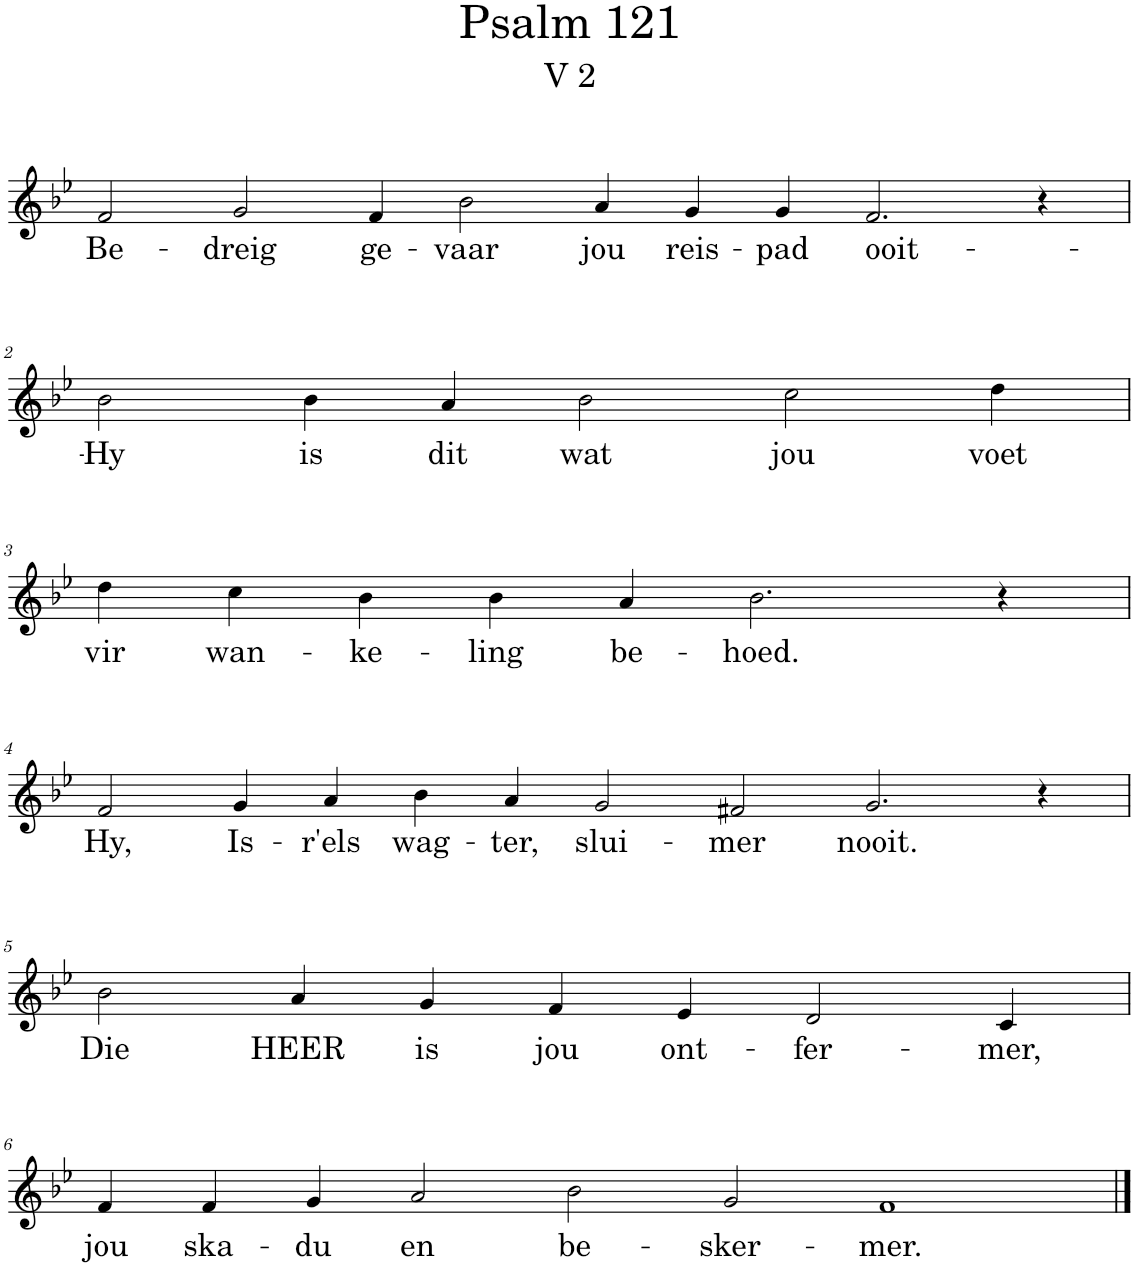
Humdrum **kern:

**kern	**text
*part1	*part1
*staff1	*staff1
*I"Pipe Organ	*
*I'Org.	*
*clefG2	*
*k[b-e-]	*
*M14/4	*
=1	=1
!	!LO:LY:b
2f/	Be-
!	!LO:LY:b
2g/	-dreig
!	!LO:LY:b
4f/	ge-
!	!LO:LY:b
2b-\	-vaar
!	!LO:LY:b
4a/	jou
!	!LO:LY:b
4g/	reis-
!	!LO:LY:b
4g/	-pad
!	!LO:LY:b
2.f/	ooit-
4r	.
!!LO:LB:g=z
=2	=2
*M9/4	*
!	!LO:LY:b
2b-\	-Hy
!	!LO:LY:b
4b-\	is
!	!LO:LY:b
4a/	dit
!	!LO:LY:b
2b-\	wat
!	!LO:LY:b
2cc\	jou
!	!LO:LY:b
4dd\	voet
!!LO:LB:g=z
=3	=3
!	!LO:LY:b
4dd\	vir
!	!LO:LY:b
4cc\	wan-
!	!LO:LY:b
4b-\	-ke-
!	!LO:LY:b
4b-\	-ling
!	!LO:LY:b
4a/	be-
!	!LO:LY:b
2.b-\	-hoed.
4r	.
!!LO:LB:g=z
=4	=4
*M14/4	*
!	!LO:LY:b
2f/	Hy,
!	!LO:LY:b
4g/	Is-
!	!LO:LY:b
4a/	-r'els
!	!LO:LY:b
4b-\	wag-
!	!LO:LY:b
4a/	-ter,
!	!LO:LY:b
2g/	slui-
!	!LO:LY:b
2f#X/	-mer
!	!LO:LY:b
2.g/	nooit.
4r	.
!!LO:LB:g=z
=5	=5
*M9/4	*
!	!LO:LY:b
2b-\	Die
!	!LO:LY:b
4a/	HEER
!	!LO:LY:b
4g/	is
!	!LO:LY:b
4f/	jou
!	!LO:LY:b
4e-/	ont-
!	!LO:LY:b
2d/	-fer-
!	!LO:LY:b
4c/	-mer,
!!LO:LB:g=z
=6	=6
*M13/4	*
!	!LO:LY:b
4f/	jou
!	!LO:LY:b
4f/	ska-
!	!LO:LY:b
4g/	-du
!	!LO:LY:b
2a/	en
!	!LO:LY:b
2b-\	be-
!	!LO:LY:b
2g/	-sker-
!	!LO:LY:b
1f	-mer.
==	==
*-	*-
